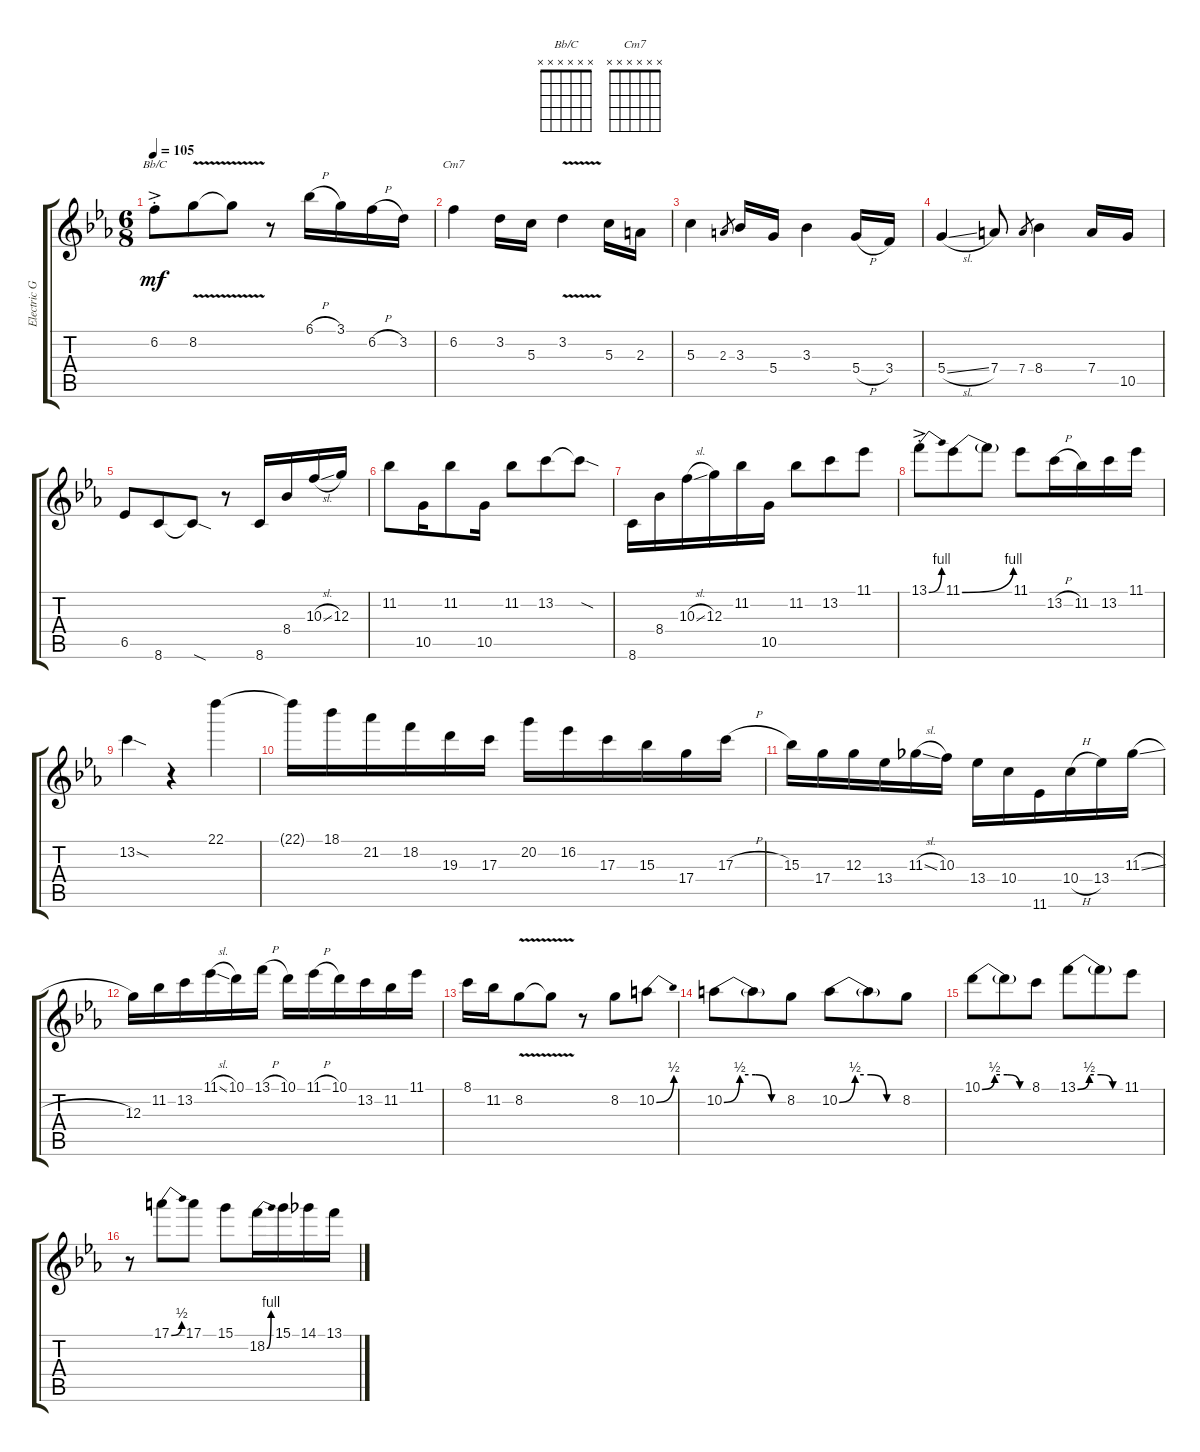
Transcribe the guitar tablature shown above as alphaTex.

\track ("Electric Guitar" "Electric G") {instrument electricguitarclean}
\staff {score tabs}
\tuning (E4 B3 G3 D3 A2 E2) {hide}
\chord ("Bb/C" x x x x x x)
\chord ("Cm7" x x x x x x)
\ts (6 8)
\tempo 105
\clef g2
\ks cminor
6.2{ac st}.8{ch "Bb/C" dy mf} 8.2{v}.8 8.2{v t}.8 r.8 6.1{h}.16 3.1.16 6.2{h}.16 3.2.16 |
6.2.4{ch "Cm7"} 3.2.16 5.3.16 3.2{v}.4 5.3.16 2.3.16 |
5.3.4 2.3.8{gr} 3.3.16 5.4.16 3.3.4 5.4{h}.16 3.4.16 |
5.4{sl}.4 7.4.8 7.4.8{gr} 8.4.4 7.4.16 10.5.16 |
6.5.8 8.6.8 8.6{sod t}.8 r.8 8.6.16 8.4.16 10.3{sl}.16 12.3.16 |
11.2.8 10.5.16 11.2.8 10.5.16 11.2.8 13.2.8 13.2{sod t}.8 |
8.6.16 8.4.16 10.3{sl}.16 12.3.16 11.2.16 10.5.16 11.2.8 13.2.8 11.1.8 |
13.1{be (bend 0 0 60 4) ac st}.8 11.1{be (bend 0 0 60 4)}.8 11.1{t}.8 11.1.8 13.2{h}.16 11.2.16 13.2.16 11.1.16 |
13.2{sod}.4 r.4 22.1.4 |
22.1{t}.16 18.1.16 21.2.16 18.2.16 19.3.16 17.3.16 20.2.16 16.2.16 17.3.16 15.3.16 17.4.16 17.3{h}.16 |
15.3.16 17.4.16 12.3.16 13.4.16 11.3{sl}.16 10.3.16 13.4.16 10.4.16 11.6.16 10.4{h}.16 13.4.16 11.3{sl}.16 |
12.3.16 11.2.16 13.2.16 11.1{sl}.16 10.1.16 13.1{h}.16 10.1.16 11.1{h}.16 10.1.16 13.2.16 11.2.16 11.1.16 |
8.1.16 11.2.16 8.2{v}.8 8.2{v t}.8 r.8 8.2.8 10.2{be (bend 0 0 60 2)}.8 |
10.2{be (custom 0 0 15 2 30 2 45 0 60 0)}.8 10.2{t}.8 8.2.8 10.2{be (custom 0 0 15 2 30 2 45 0 60 0)}.8 10.2{t}.8 8.2.8 |
10.1{be (custom 0 0 15 2 30 2 45 0 60 0)}.8 10.1{t}.8 8.1.8 13.1{be (custom 0 0 15 2 30 2 45 0 60 0)}.8 13.1{t}.8 11.1.8 |
r.8 17.1{be (bend 0 0 60 2)}.8 17.1.8 15.1.8 18.2{be (bend 0 0 60 4)}.16 15.1.16 14.1.16 13.1.16
